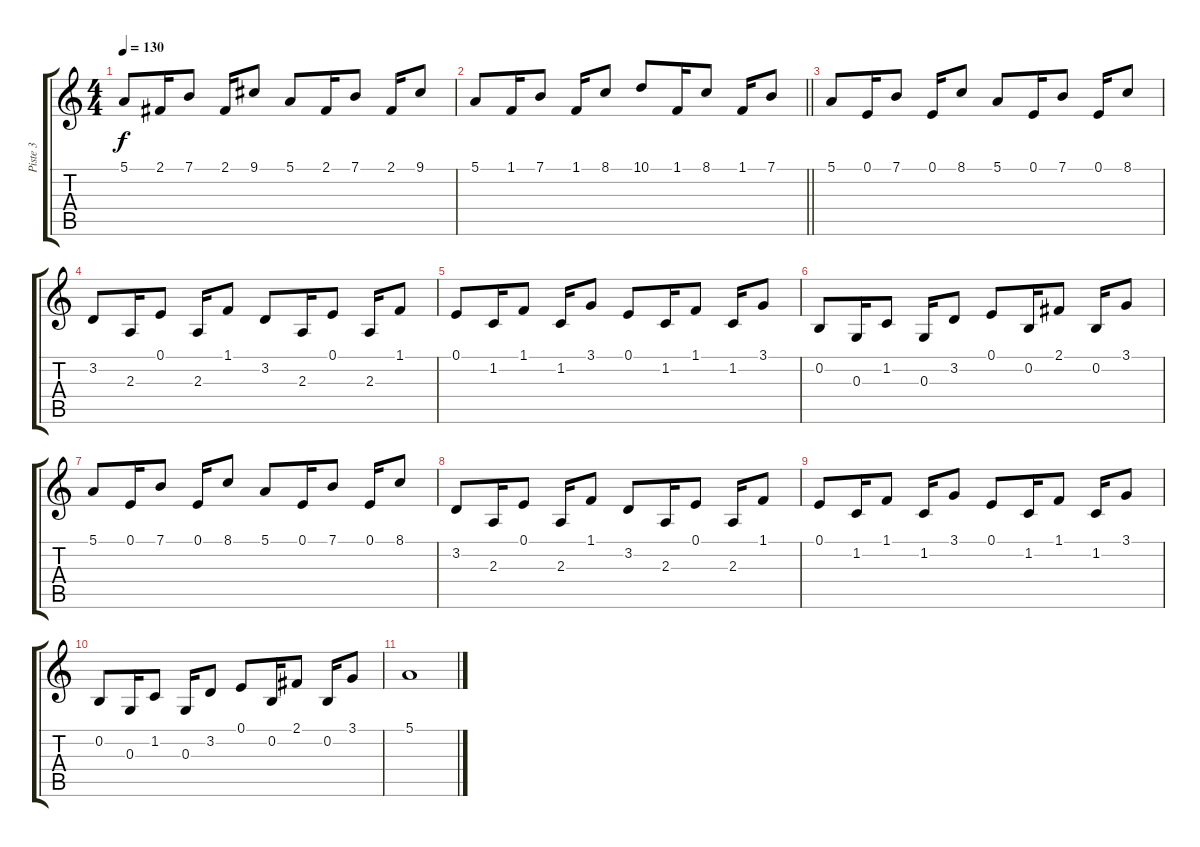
\track ("Piste 3" "Piste 3") {instrument lead2sawtooth}
\staff {score tabs}
\tuning (E4 B3 G3 D3 A2 E2) {hide}
\ts (4 4)
\tempo 130
\clef g2
\ks c
5.1.8{dy f} 2.1.16 7.1.8 2.1.16 9.1.8 5.1.8 2.1.16 7.1.8 2.1.16 9.1.8 |
\barLineRight lightlight
5.1.8 1.1.16 7.1.8 1.1.16 8.1.8 10.1.8 1.1.16 8.1.8 1.1.16 7.1.8 |
\section ("" "")
5.1.8 0.1.16 7.1.8 0.1.16 8.1.8 5.1.8 0.1.16 7.1.8 0.1.16 8.1.8 |
3.2.8 2.3.16 0.1.8 2.3.16 1.1.8 3.2.8 2.3.16 0.1.8 2.3.16 1.1.8 |
0.1.8 1.2.16 1.1.8 1.2.16 3.1.8 0.1.8 1.2.16 1.1.8 1.2.16 3.1.8 |
0.2.8 0.3.16 1.2.8 0.3.16 3.2.8 0.1.8 0.2.16 2.1.8 0.2.16 3.1.8 |
5.1.8 0.1.16 7.1.8 0.1.16 8.1.8 5.1.8 0.1.16 7.1.8 0.1.16 8.1.8 |
3.2.8 2.3.16 0.1.8 2.3.16 1.1.8 3.2.8 2.3.16 0.1.8 2.3.16 1.1.8 |
0.1.8 1.2.16 1.1.8 1.2.16 3.1.8 0.1.8 1.2.16 1.1.8 1.2.16 3.1.8 |
0.2.8 0.3.16 1.2.8 0.3.16 3.2.8 0.1.8 0.2.16 2.1.8 0.2.16 3.1.8 |
5.1.1
